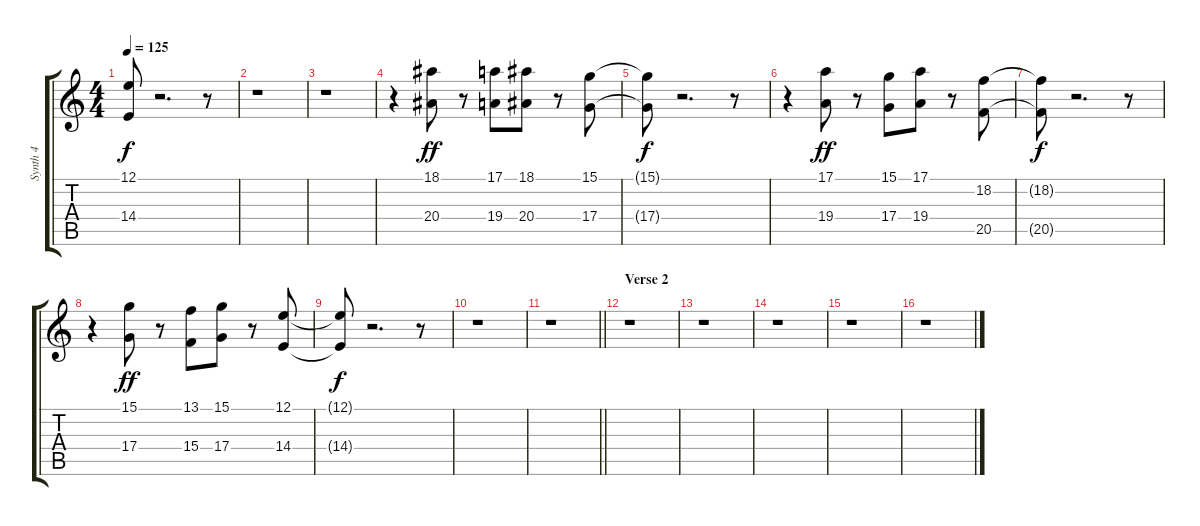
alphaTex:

\track ("Synth 4" "Synth 4") {instrument brasssection}
\staff {score tabs}
\tuning (E4 B3 G3 D3 A2 E2) {hide}
\ts (4 4)
\tempo 125
\clef g2
\ks c
(12.1{t} 14.4{t}).8{dy f} r.2{d} r.8 |
r.1 |
r.1 |
r.4 (18.1 20.4).8{dy ff} r.8 (17.1 19.4).8 (18.1 20.4).8 r.8 (15.1 17.4).8 |
(15.1{t} 17.4{t}).8{dy f} r.2{d} r.8 |
r.4 (17.1 19.4).8{dy ff} r.8 (15.1 17.4).8 (17.1 19.4).8 r.8 (18.2 20.5).8 |
(18.2{t} 20.5{t}).8{dy f} r.2{d} r.8 |
r.4 (15.1 17.4).8{dy ff} r.8 (13.1 15.4).8 (15.1 17.4).8 r.8 (12.1 14.4).8 |
(12.1{t} 14.4{t}).8{dy f} r.2{d} r.8 |
r.1 |
\barLineRight lightlight
r.1 |
\section ("" "Verse 2")
r.1 |
r.1 |
r.1 |
r.1 |
r.1
